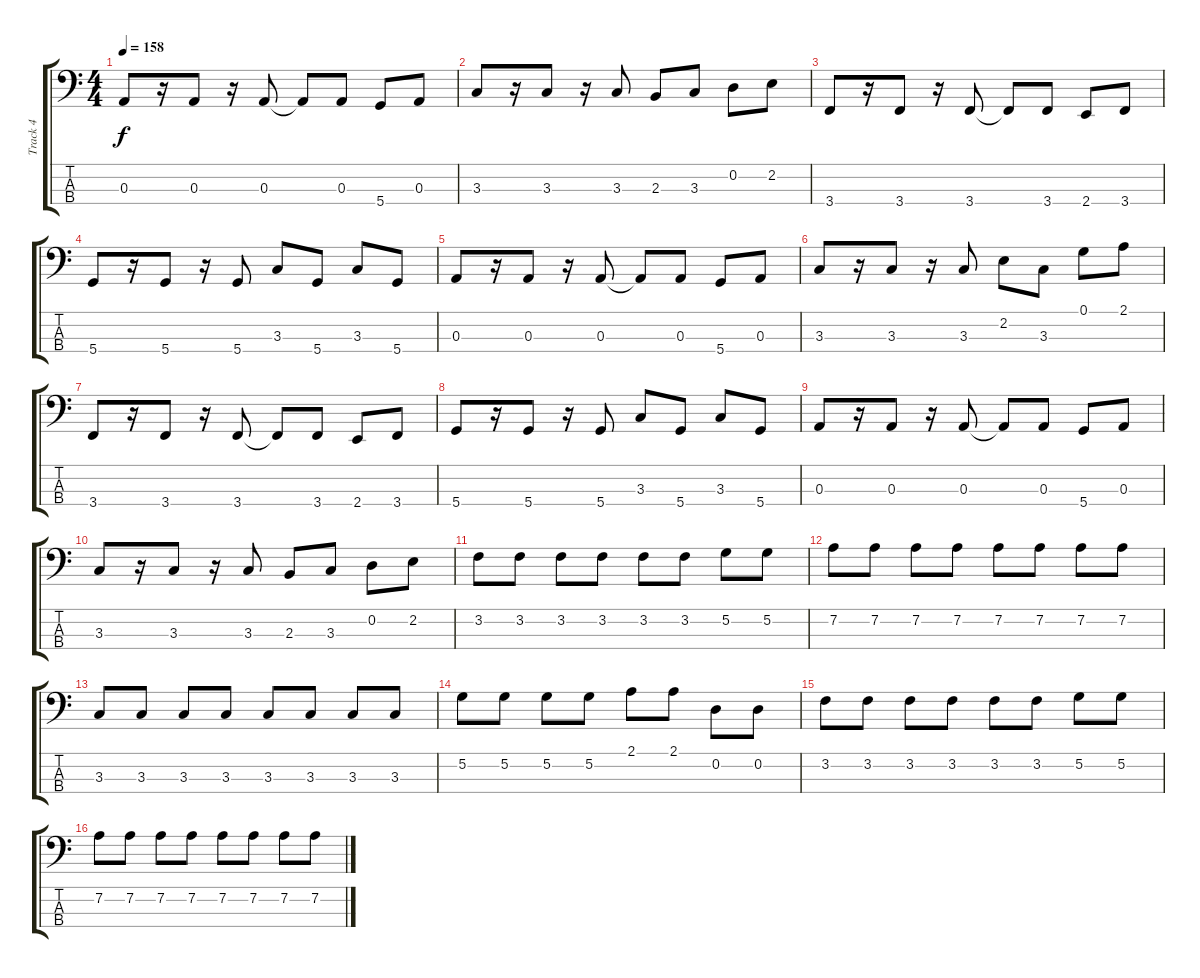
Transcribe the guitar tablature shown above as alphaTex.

\track ("Track 4" "Track 4") {instrument electricbassfinger}
\staff {score tabs}
\tuning (G2 D2 A1 D1) {hide}
\ts (4 4)
\tempo 158
\clef f4
\ks c
0.3.8{dy f} r.16 0.3.8 r.16 0.3.8 0.3{t}.8 0.3.8 5.4.8 0.3.8 |
3.3.8 r.16 3.3.8 r.16 3.3.8 2.3.8 3.3.8 0.2.8 2.2.8 |
3.4.8 r.16 3.4.8 r.16 3.4.8 3.4{t}.8 3.4.8 2.4.8 3.4.8 |
5.4.8 r.16 5.4.8 r.16 5.4.8 3.3.8 5.4.8 3.3.8 5.4.8 |
0.3.8 r.16 0.3.8 r.16 0.3.8 0.3{t}.8 0.3.8 5.4.8 0.3.8 |
3.3.8 r.16 3.3.8 r.16 3.3.8 2.2.8 3.3.8 0.1.8 2.1.8 |
3.4.8 r.16 3.4.8 r.16 3.4.8 3.4{t}.8 3.4.8 2.4.8 3.4.8 |
5.4.8 r.16 5.4.8 r.16 5.4.8 3.3.8 5.4.8 3.3.8 5.4.8 |
0.3.8 r.16 0.3.8 r.16 0.3.8 0.3{t}.8 0.3.8 5.4.8 0.3.8 |
3.3.8 r.16 3.3.8 r.16 3.3.8 2.3.8 3.3.8 0.2.8 2.2.8 |
3.2.8 3.2.8 3.2.8 3.2.8 3.2.8 3.2.8 5.2.8 5.2.8 |
7.2.8 7.2.8 7.2.8 7.2.8 7.2.8 7.2.8 7.2.8 7.2.8 |
3.3.8 3.3.8 3.3.8 3.3.8 3.3.8 3.3.8 3.3.8 3.3.8 |
5.2.8 5.2.8 5.2.8 5.2.8 2.1.8 2.1.8 0.2.8 0.2.8 |
3.2.8 3.2.8 3.2.8 3.2.8 3.2.8 3.2.8 5.2.8 5.2.8 |
7.2.8 7.2.8 7.2.8 7.2.8 7.2.8 7.2.8 7.2.8 7.2.8
